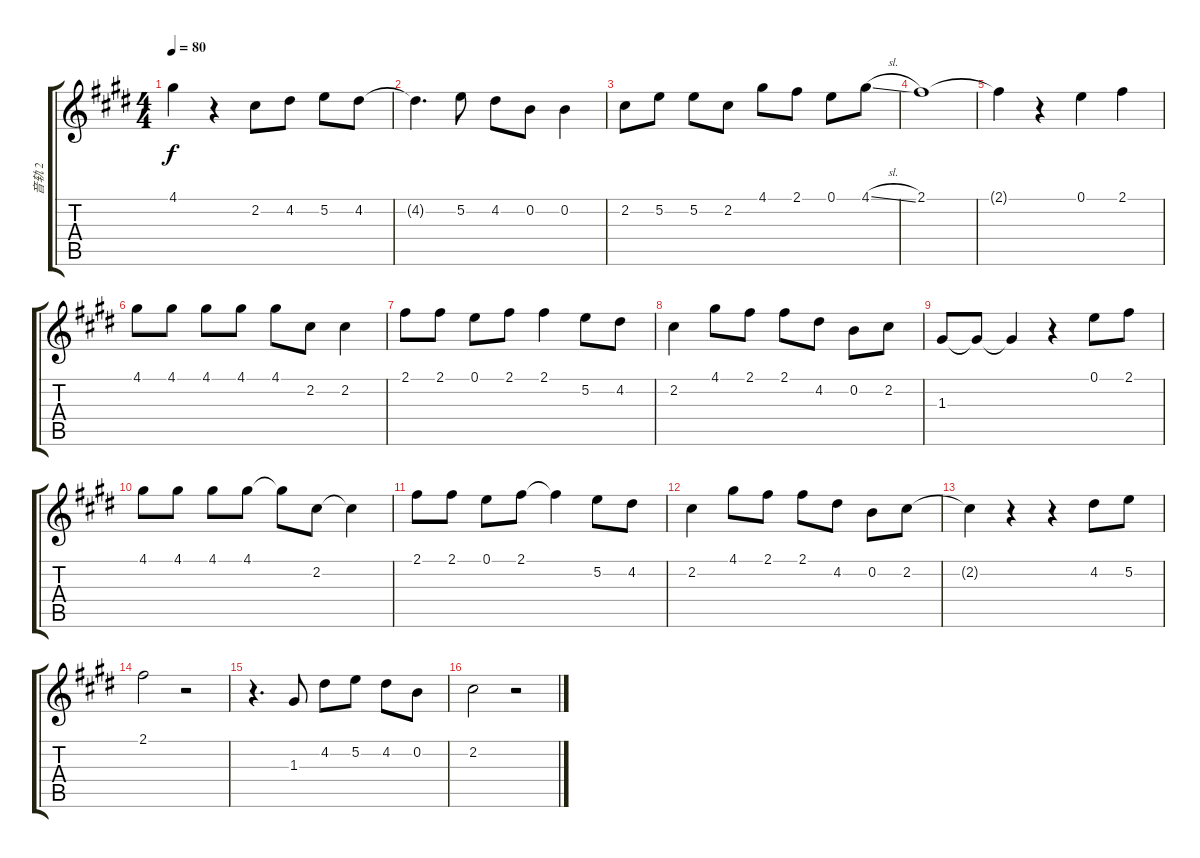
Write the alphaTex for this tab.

\track ("音轨 2" "音轨 2") {instrument acousticguitarnylon}
\staff {score tabs}
\tuning (E4 B3 G3 D3 A2 E2) {hide}
\ts (4 4)
\tempo 80
\clef g2
\ks c#minor
4.1{t}.4{dy f} r.4 2.2.8 4.2.8 5.2.8 4.2.8 |
4.2{t}.4{d} 5.2.8 4.2.8 0.2.8 0.2.4 |
2.2.8 5.2.8 5.2.8 2.2.8 4.1.8 2.1.8 0.1.8 4.1{sl}.8 |
2.1.1 |
2.1{t}.4 r.4 0.1.4 2.1.4 |
4.1.8 4.1.8 4.1.8 4.1.8 4.1.8 2.2.8 2.2.4 |
2.1.8 2.1.8 0.1.8 2.1.8 2.1.4 5.2.8 4.2.8 |
2.2.4 4.1.8 2.1.8 2.1.8 4.2.8 0.2.8 2.2.8 |
1.3.8 1.3{t}.8 1.3{t}.4 r.4 0.1.8 2.1.8 |
4.1.8 4.1.8 4.1.8 4.1.8 4.1{t}.8 2.2.8 2.2{t}.4 |
2.1.8 2.1.8 0.1.8 2.1.8 2.1{t}.4 5.2.8 4.2.8 |
2.2.4 4.1.8 2.1.8 2.1.8 4.2.8 0.2.8 2.2.8 |
2.2{t}.4 r.4 r.4 4.2.8 5.2.8 |
2.1.2 r.2 |
r.4{d} 1.3.8 4.2.8 5.2.8 4.2.8 0.2.8 |
2.2.2 r.2
